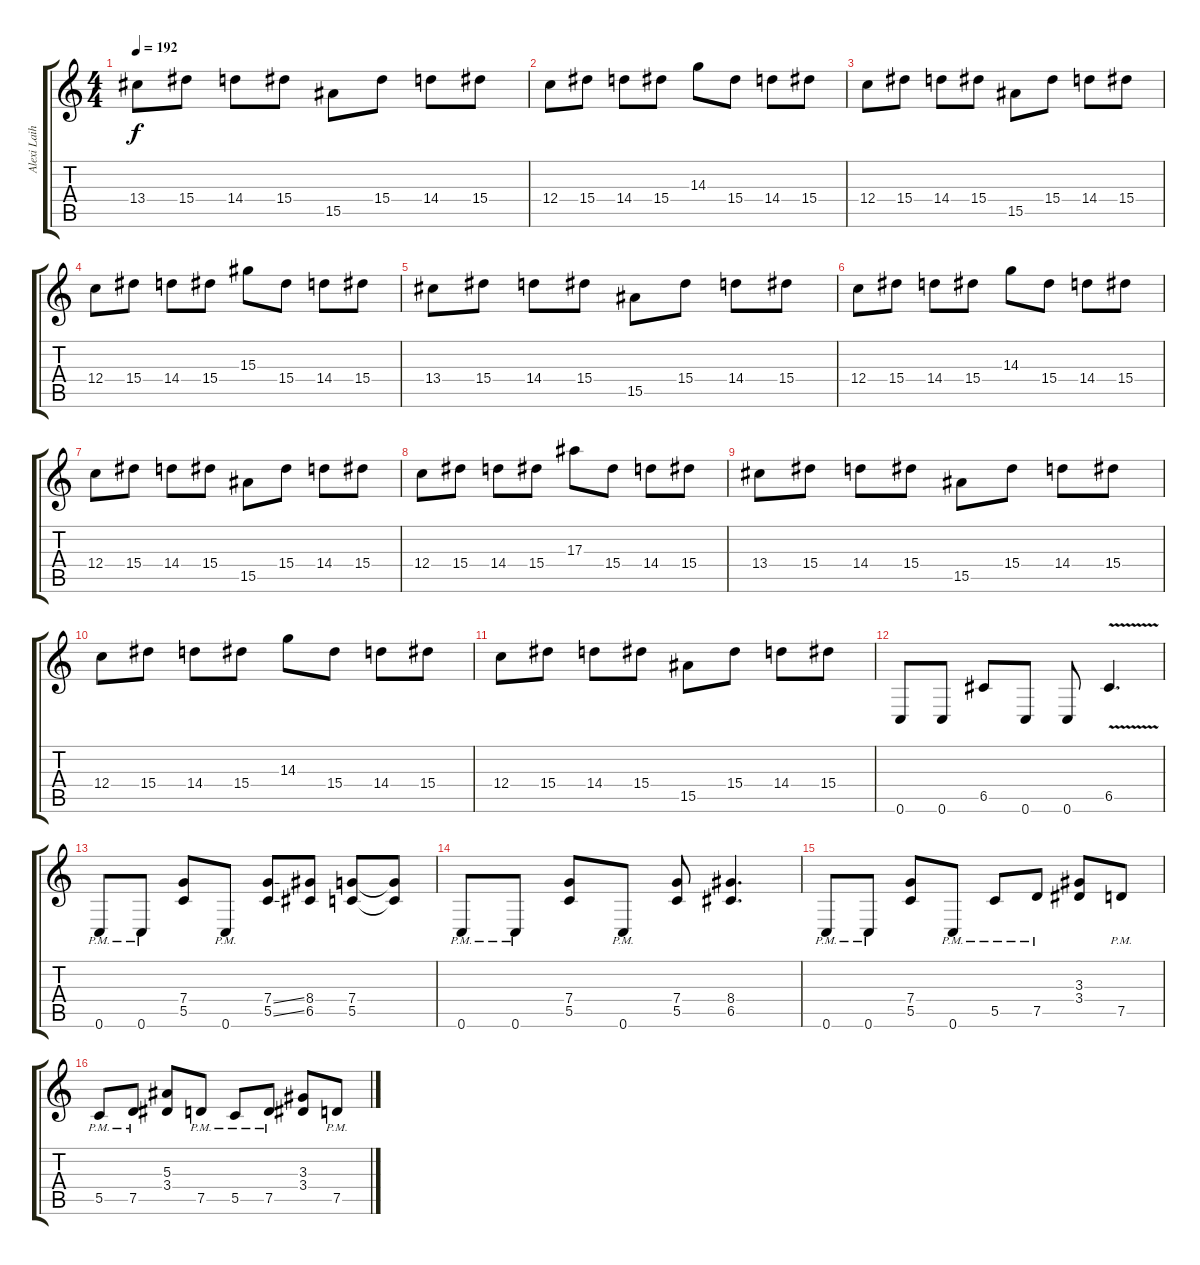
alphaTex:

\track ("Alexi Laiho" "Alexi Laih") {instrument distortionguitar}
\staff {score tabs}
\tuning (D4 A3 F3 C3 G2 C2) {hide}
\ts (4 4)
\tempo 192
\clef g2
\ks c
13.4.8{dy f} 15.4.8 14.4.8 15.4.8 15.5.8 15.4.8 14.4.8 15.4.8 |
12.4.8 15.4.8 14.4.8 15.4.8 14.3.8 15.4.8 14.4.8 15.4.8 |
12.4.8 15.4.8 14.4.8 15.4.8 15.5.8 15.4.8 14.4.8 15.4.8 |
12.4.8 15.4.8 14.4.8 15.4.8 15.3.8 15.4.8 14.4.8 15.4.8 |
13.4.8 15.4.8 14.4.8 15.4.8 15.5.8 15.4.8 14.4.8 15.4.8 |
12.4.8 15.4.8 14.4.8 15.4.8 14.3.8 15.4.8 14.4.8 15.4.8 |
12.4.8 15.4.8 14.4.8 15.4.8 15.5.8 15.4.8 14.4.8 15.4.8 |
12.4.8 15.4.8 14.4.8 15.4.8 17.3.8 15.4.8 14.4.8 15.4.8 |
13.4.8 15.4.8 14.4.8 15.4.8 15.5.8 15.4.8 14.4.8 15.4.8 |
12.4.8 15.4.8 14.4.8 15.4.8 14.3.8 15.4.8 14.4.8 15.4.8 |
12.4.8 15.4.8 14.4.8 15.4.8 15.5.8 15.4.8 14.4.8 15.4.8 |
0.6.8 0.6.8 6.5.8 0.6.8 0.6.8 6.5{v}.4{d} |
0.6{pm}.8 0.6{pm}.8 (7.4 5.5).8 0.6{pm}.8 (7.4{ss} 5.5{ss}).8 (8.4 6.5).8 (7.4 5.5).8 (7.4{t} 5.5{t}).8 |
0.6{pm}.8 0.6{pm}.8 (7.4 5.5).8 0.6{pm}.8 (7.4 5.5).8 (8.4 6.5).4{d} |
0.6{pm}.8 0.6{pm}.8 (7.4 5.5).8 0.6{pm}.8 5.5{pm}.8 7.5{pm}.8 (3.3 3.4).8 7.5{pm}.8 |
5.5{pm}.8 7.5{pm}.8 (5.3 3.4).8 7.5{pm}.8 5.5{pm}.8 7.5{pm}.8 (3.3 3.4).8 7.5{pm}.8
